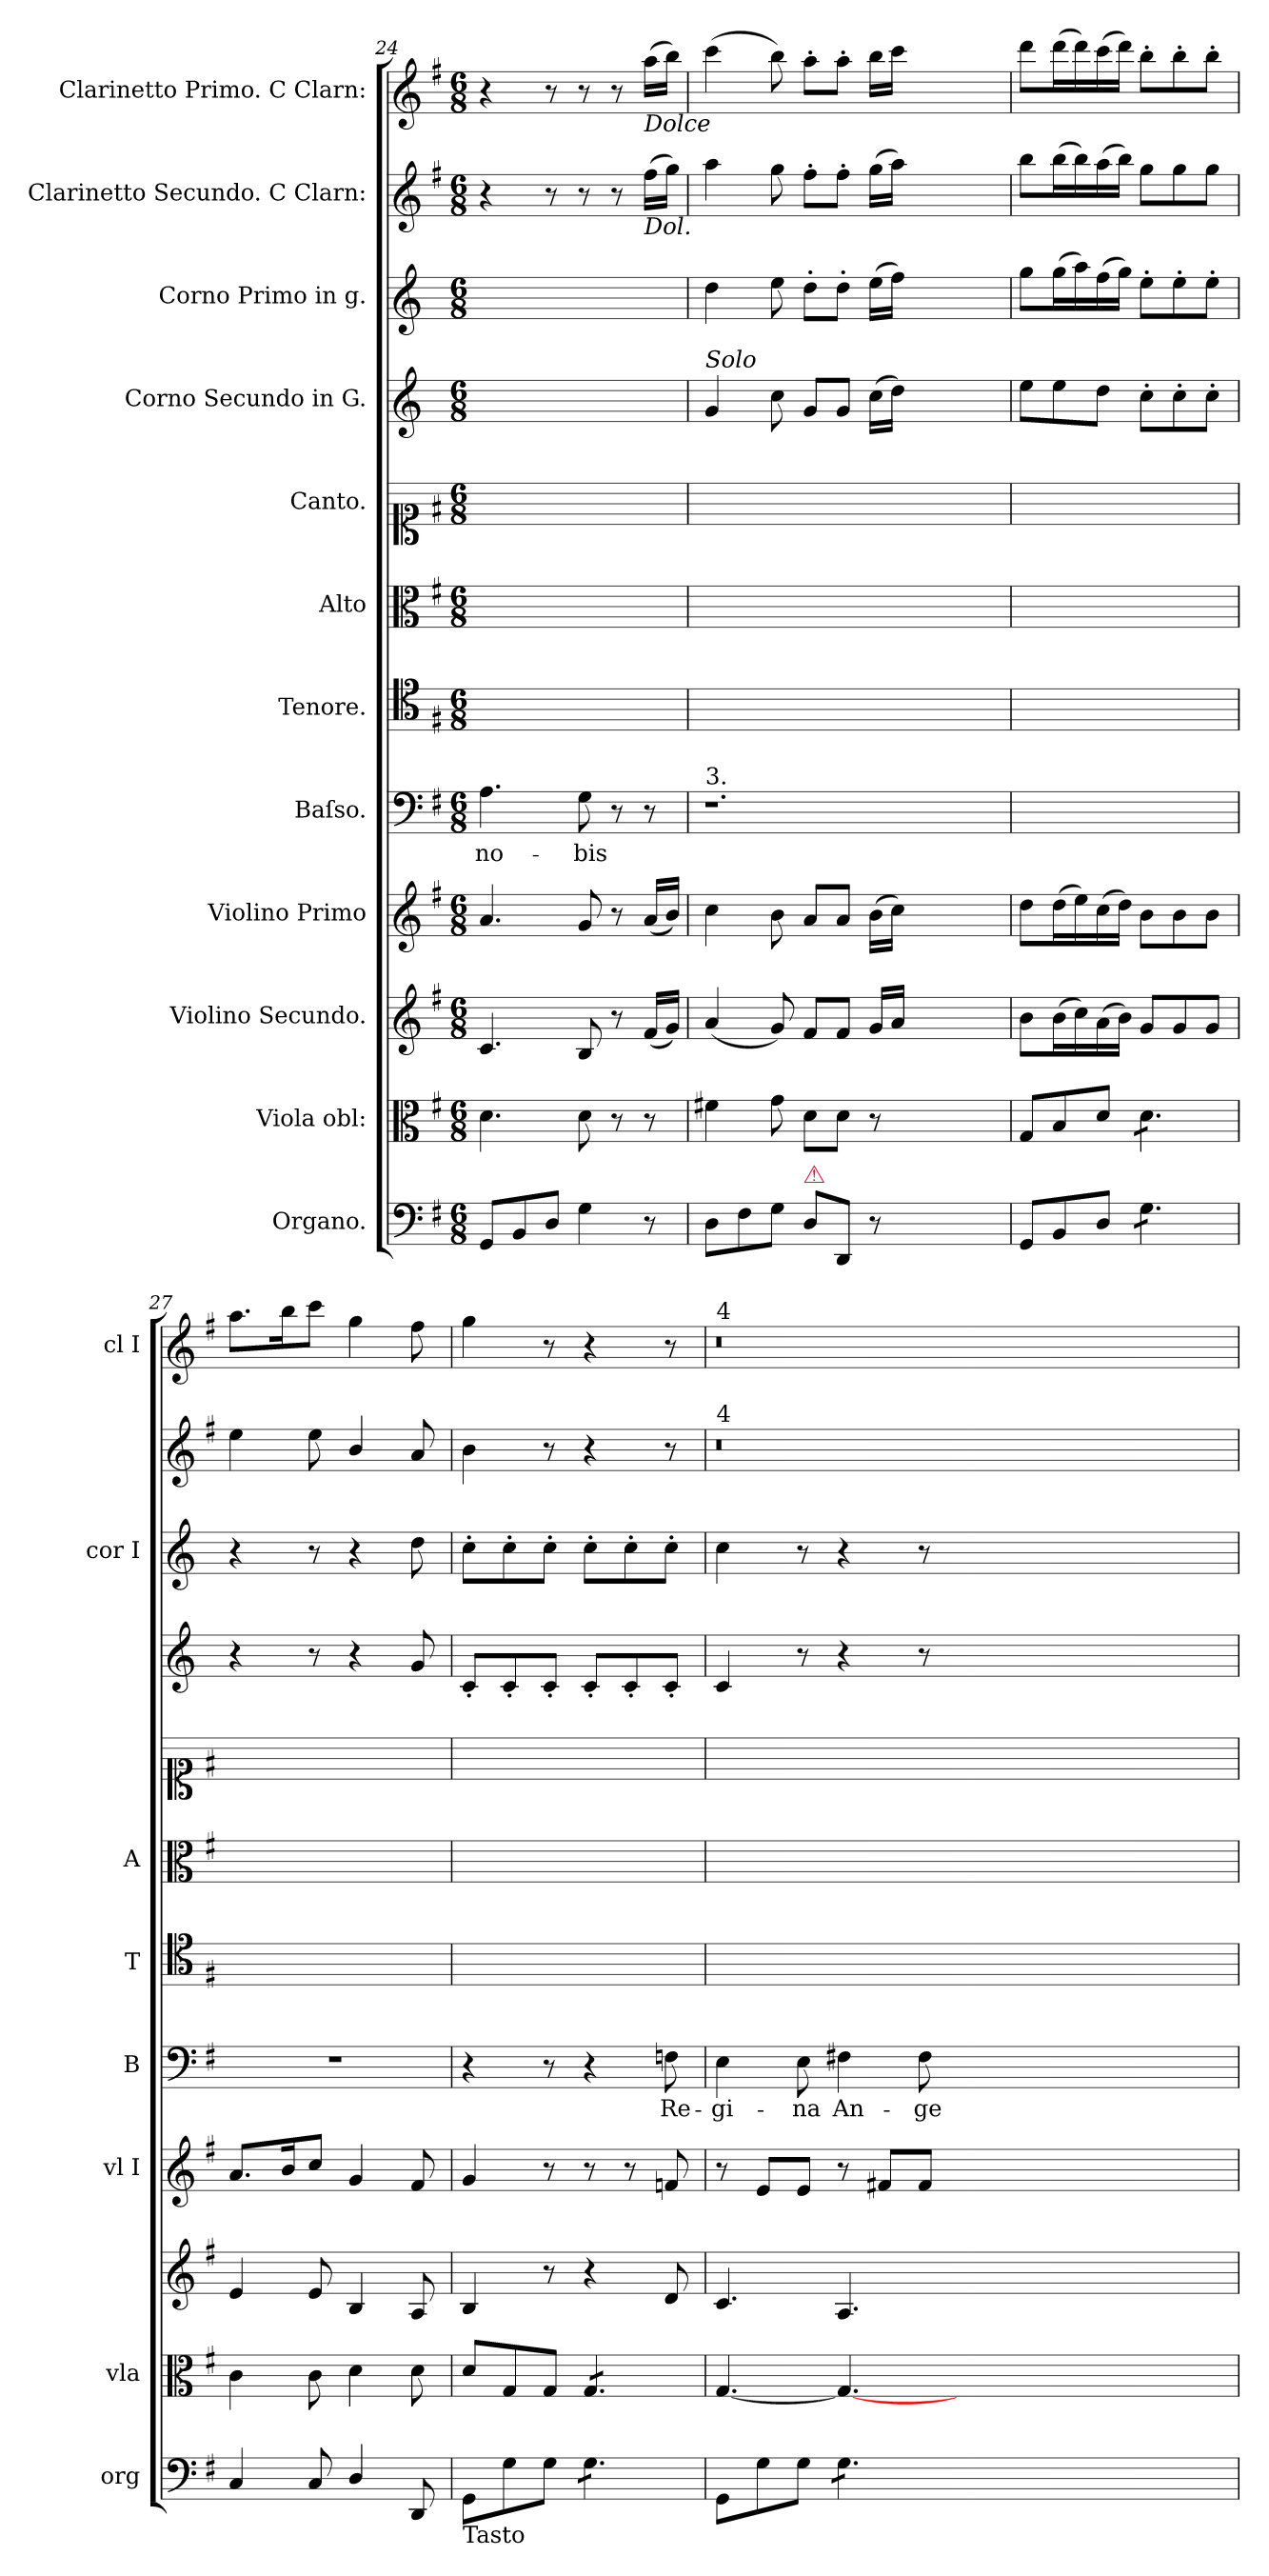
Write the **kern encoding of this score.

**kern	**kern	**kern	**kern	**dynam	**kern	**text	**dynam	**kern	**kern	**kern	**kern	**kern	**kern	**kern
*part12	*part11	*part10	*part9	*part9	*part8	*part8	*part8	*part7	*part6	*part5	*part4	*part3	*part2	*part1
*staff12	*staff11	*staff10	*staff9	*staff9	*staff8	*staff8	*staff8	*staff7	*staff6	*staff5	*staff4	*staff3	*staff2	*staff1
*I"Organo.	*I"Viola obl:	*I"Violino Secundo.	*I"Violino Primo	*	*I"Baſso.	*	*	*I"Tenore.	*I"Alto	*I"Canto.	*I"Corno Secundo in G.	*I"Corno Primo in g.	*I"Clarinetto Secundo. C Clarn:	*I"Clarinetto Primo. C Clarn:
*I'org	*I'vla	*	*I'vl I	*	*I'B	*	*	*I'T	*I'A	*	*	*I'cor I	*	*I'cl I
*clefF4	*clefC3	*clefG2	*clefG2	*	*clefF4	*	*	*clefC4	*clefC3	*clefC1	*clefG2	*clefG2	*clefG2	*clefG2
*	*	*	*	*	*	*	*	*	*	*	*ITrd3c5	*ITrd3c5	*	*
*k[f#]	*k[f#]	*k[f#]	*k[f#]	*	*k[f#]	*	*	*k[f#]	*k[f#]	*k[f#]	*k[f#]	*k[f#]	*k[f#]	*k[f#]
*G:	*G:	*G:	*G:	*	*G:	*	*	*G:	*G:	*G:	*G:	*G:	*G:	*G:
*M6/8	*M6/8	*M6/8	*M6/8	*	*M6/8	*	*	*M6/8	*M6/8	*M6/8	*M6/8	*M6/8	*M6/8	*M6/8
=24	=24	=24	=24	=24	=24	=24	=24	=24	=24	=24	=24	=24	=24	=24
8GG/L	4.d\	4.c/	4.a/	.	4.A\	no-	.	2.ryy	2.ryy	2.ryy	2.ryy	2.ryy	4r	4r
8BB/	.	.	.	.	.	.	.	.	.	.	.	.	.	.
8D/J	.	.	.	.	.	.	.	.	.	.	.	.	8r	8r
4G\	8d\	8B/	8g/	.	8G\	-bis	.	.	.	.	.	.	8r	8r
.	8r	8r	8r	.	8r	.	.	.	.	.	.	.	8r	8r
!	!	!	!	!	!	!	!	!	!	!	!	!	!	!LO:TX:b:i:t=Dolce
!	!	!	!	!	!	!	!	!	!	!	!	!	!LO:TX:b:i:t=Dol.	!
!	!	!	!	!LO:DY:b	!	!	!	!	!	!	!	!	!	!
8r	8r	(16f#/LL	(16a/LL	poco forto	8r	.	.	.	.	.	.	.	(16ff#\LL	(16aa\LL
.	.	16g/JJ)	16b/JJ)	.	.	.	.	.	.	.	.	.	16gg\JJ)	16bb\JJ)
=25	=25	=25	=25	=25	=25	=25	=25	=25	=25	=25	=25	=25	=25	=25
!	!	!	!	!	!	!	!	!	!	!	!LO:TX:a:i:t=Solo	!	!	!
!	!	!	!	!	!LO:TX:a:t=3.	!	!	!	!	!	!	!	!	!
8D\L	4f#X\	(4a/	4cc\	.	1.r	.	.	2.ryy	2.ryy	2.ryy	4d/	4a\	4aa\	(4ccc\
8F#\	.	.	.	.	.	.	.	.	.	.	.	.	.	.
8G\J	8g\	8g/)	8b\	.	.	.	.	.	.	.	8g\	8b\	8gg\	8bb\)
!LO:TX:a:color=crimson:t=⚠	!	!	!	!	!	!	!	!	!	!	!	!	!	!
8D\L	8d\L	8f#/L	8a/L	.	.	.	.	.	.	.	8d/L	8a'\L	8ff#'\L	8aa'\L
8DD/J	8d\J	8f#/J	8a/J	.	.	.	.	.	.	.	8d/J	8a'\J	8ff#'\J	8aa'\J
8r	8r	16g/LL	(16b\LL	.	.	.	.	.	.	.	(16g\LL	(16b\LL	(16gg\LL	16bb\LL
.	.	16a/JJ	16cc\JJ)	.	.	.	.	.	.	.	16a\JJ)	16cc\JJ)	16aa\JJ)	16ccc\JJ
2.ryy	2.ryy	2.ryy	2.ryy	.	.	.	.	2.ryy	2.ryy	2.ryy	2.ryy	2.ryy	2.ryy	2.ryy
=26	=26	=26	=26	=26	=26	=26	=26	=26	=26	=26	=26	=26	=26	=26
8GG/L	8G/L	8b\L	8dd\L	.	2.ryy	.	.	2.ryy	2.ryy	2.ryy	8b\L	8dd\L	8bb\L	8ddd\L
8BB/	8B/	(16b\L	(16dd\L	.	.	.	.	.	.	.	8b\	(16dd\L	(16bb\L	(16ddd\L
.	.	16cc\)	16ee\)	.	.	.	.	.	.	.	.	16ee\)	16bb\)	16ddd\)
8D/J	8d/J	(16a\	(16cc\	.	.	.	.	.	.	.	8a\J	(16cc\	(16aa\	(16ccc\
.	.	16b\JJ)	16dd\JJ)	.	.	.	.	.	.	.	.	16dd\JJ)	16bb\JJ)	16ddd\JJ)
*tremolo	*	*	*	*	*	*	*	*	*	*	*	*	*	*
*	*tremolo	*	*	*	*	*	*	*	*	*	*	*	*	*
8G\L	8d\L	8g/L	8b\L	.	.	.	.	.	.	.	8g'\L	8b'\L	8gg\L	8bb'\L
8G\	8d\	8g/	8b\	.	.	.	.	.	.	.	8g'\	8b'\	8gg\	8bb'\
8G\J	8d\J	8g/J	8b\J	.	.	.	.	.	.	.	8g'\J	8b'\J	8gg\J	8bb'\J
*	*Xtremolo	*	*	*	*	*	*	*	*	*	*	*	*	*
*Xtremolo	*	*	*	*	*	*	*	*	*	*	*	*	*	*
=27	=27	=27	=27	=27	=27	=27	=27	=27	=27	=27	=27	=27	=27	=27
4C/	4c\	4e/	8.a/L	.	2.r	.	.	2.ryy	2.ryy	2.ryy	4r	4r	4ee\	8.aa\L
.	.	.	16b/K	.	.	.	.	.	.	.	.	.	.	16bb\K
8C/	8c\	8e/	8cc/J	.	.	.	.	.	.	.	8r	8r	8ee\	8ccc\J
4D/	4d\	4B/	4g/	.	.	.	.	.	.	.	4r	4r	4b/	4gg\
8DD/	8d\	8A/	8f#/	.	.	.	.	.	.	.	8d/	8a\	8a/	8ff#\
=28	=28	=28	=28	=28	=28	=28	=28	=28	=28	=28	=28	=28	=28	=28
!LO:TX:b:t=Tasto	!	!	!	!	!	!	!	!	!	!	!	!	!	!
8GG/L	8d\L	4B/	4g/	.	4r	.	.	2.ryy	2.ryy	2.ryy	8G'/L	8g'\L	4b\	4gg\
8G\	8G/	.	.	.	.	.	.	.	.	.	8G'/	8g'\	.	.
8G\J	8G/J	8r	8r	.	8r	.	.	.	.	.	8G'/J	8g'\J	8r	8r
!LO:TX:a:color=crimson:t=⚠	!	!	!	!	!	!	!	!	!	!	!	!	!	!
*tremolo	*	*	*	*	*	*	*	*	*	*	*	*	*	*
*	*tremolo	*	*	*	*	*	*	*	*	*	*	*	*	*
8G\L	8G/L	4r	8r	.	4r	.	.	.	.	.	8G'/L	8g'\L	4r	4r
8G\	8G/	.	8r	.	.	.	.	.	.	.	8G'/	8g'\	.	.
!	!	!	!	!LO:DY:b	!	!	!LO:DY:a	!	!	!	!	!	!	!
8G\J	8G/J	8d/	8fn/	piano	8Fn\	Re-	pia	.	.	.	8G'/J	8g'\J	8r	8r
*	*Xtremolo	*	*	*	*	*	*	*	*	*	*	*	*	*
*Xtremolo	*	*	*	*	*	*	*	*	*	*	*	*	*	*
=29	=29	=29	=29	=29	=29	=29	=29	=29	=29	=29	=29	=29	=29	=29
!	!	!	!	!	!	!	!	!	!	!	!	!	!	!LO:TX:a:t=4
!	!	!	!	!	!	!	!	!	!	!	!	!	!LO:TX:a:t=4	!
8GG/L	[4.G/	4.c/	8r	.	4E\	-gi-	.	2.ryy	2.ryy	2.ryy	4G/	4g\	0.r	0.r
8G\	.	.	8e/L	.	.	.	.	.	.	.	.	.	.	.
8G\J	.	.	8e/J	.	8E\	-na	.	.	.	.	8r	8r	.	.
!LO:TX:a:color=crimson:t=⚠	!	!	!	!	!	!	!	!	!	!	!	!	!	!
*tremolo	*	*	*	*	*	*	*	*	*	*	*	*	*	*
8G\L	4.G/_	4.A/	8r	.	4F#X\	An-	.	.	.	.	4r	4r	.	.
8G\	.	.	8f#X/L	.	.	.	.	.	.	.	.	.	.	.
8G\J	.	.	8f#/J	.	8F#\	-ge-	.	.	.	.	8r	8r	.	.
*Xtremolo	*	*	*	*	*	*	*	*	*	*	*	*	*	*
0ryy	0ryy	0ryy	0ryy	.	0ryy	.	.	0ryy	0ryy	0ryy	0ryy	0ryy	.	.
4ryy	4ryy	4ryy	4ryy	.	4ryy	.	.	4ryy	4ryy	4ryy	4ryy	4ryy	.	.
=	=	=	=	=	=	=	=	=	=	=	=	=	=	=
*-	*-	*-	*-	*-	*-	*-	*-	*-	*-	*-	*-	*-	*-	*-
